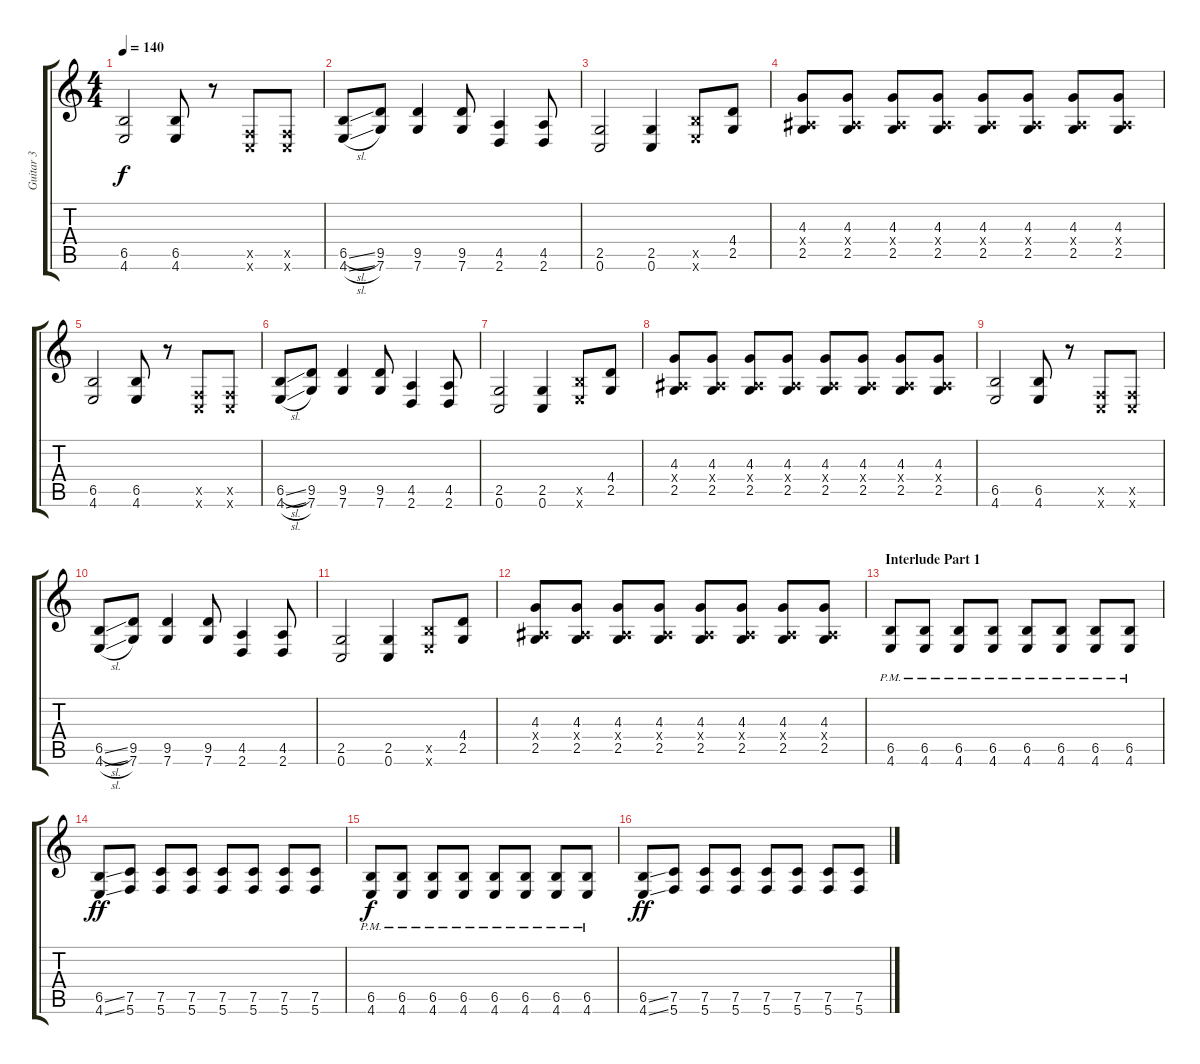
\track ("Guitar 3" "Guitar 3") {instrument electricguitarclean}
\staff {score tabs}
\tuning (C4 G3 Eb3 Bb2 F2 C2) {hide}
\ts (4 4)
\tempo 140
\clef g2
\ks c
(6.5 4.6).2{dy f volume 13 instrument distortionguitar} (6.5 4.6).8 r.8 (0.5{x} 0.6{x}).8 (0.5{x} 0.6{x}).8 |
(6.5{sl} 4.6{sl}).8 (9.5 7.6).8 (9.5 7.6).4 (9.5 7.6).8 (4.5 2.6).4 (4.5 2.6).8 |
(2.5 0.6).2 (2.5 0.6).4 (6.5{x} 4.6{x}).8 (4.4 2.5).8 |
(4.3 0.4{x} 2.5).8 (4.3 0.4{x} 2.5).8 (4.3 0.4{x} 2.5).8 (4.3 0.4{x} 2.5).8 (4.3 0.4{x} 2.5).8 (4.3 0.4{x} 2.5).8 (4.3 0.4{x} 2.5).8 (4.3 0.4{x} 2.5).8 |
(6.5 4.6).2{volume 13 instrument distortionguitar} (6.5 4.6).8 r.8 (0.5{x} 0.6{x}).8 (0.5{x} 0.6{x}).8 |
(6.5{sl} 4.6{sl}).8 (9.5 7.6).8 (9.5 7.6).4 (9.5 7.6).8 (4.5 2.6).4 (4.5 2.6).8 |
(2.5 0.6).2 (2.5 0.6).4 (6.5{x} 4.6{x}).8 (4.4 2.5).8 |
(4.3 0.4{x} 2.5).8 (4.3 0.4{x} 2.5).8 (4.3 0.4{x} 2.5).8 (4.3 0.4{x} 2.5).8 (4.3 0.4{x} 2.5).8 (4.3 0.4{x} 2.5).8 (4.3 0.4{x} 2.5).8 (4.3 0.4{x} 2.5).8 |
(6.5 4.6).2{volume 13 instrument distortionguitar} (6.5 4.6).8 r.8 (0.5{x} 0.6{x}).8 (0.5{x} 0.6{x}).8 |
(6.5{sl} 4.6{sl}).8 (9.5 7.6).8 (9.5 7.6).4 (9.5 7.6).8 (4.5 2.6).4 (4.5 2.6).8 |
(2.5 0.6).2 (2.5 0.6).4 (6.5{x} 4.6{x}).8 (4.4 2.5).8 |
(4.3 0.4{x} 2.5).8 (4.3 0.4{x} 2.5).8 (4.3 0.4{x} 2.5).8 (4.3 0.4{x} 2.5).8 (4.3 0.4{x} 2.5).8 (4.3 0.4{x} 2.5).8 (4.3 0.4{x} 2.5).8 (4.3 0.4{x} 2.5).8 |
\section ("" "Interlude Part 1")
(6.5{pm} 4.6{pm}).8{volume 13} (6.5{pm} 4.6{pm}).8 (6.5{pm} 4.6{pm}).8 (6.5{pm} 4.6{pm}).8 (6.5{pm} 4.6{pm}).8 (6.5{pm} 4.6{pm}).8 (6.5{pm} 4.6{pm}).8 (6.5{pm} 4.6{pm}).8 |
(6.5{ss} 4.6{ss}).8{dy ff} (7.5 5.6).8 (7.5 5.6).8 (7.5 5.6).8 (7.5 5.6).8 (7.5 5.6).8 (7.5 5.6).8 (7.5 5.6).8 |
(6.5{pm} 4.6{pm}).8{dy f volume 13} (6.5{pm} 4.6{pm}).8 (6.5{pm} 4.6{pm}).8 (6.5{pm} 4.6{pm}).8 (6.5{pm} 4.6{pm}).8 (6.5{pm} 4.6{pm}).8 (6.5{pm} 4.6{pm}).8 (6.5{pm} 4.6{pm}).8 |
(6.5{ss} 4.6{ss}).8{dy ff} (7.5 5.6).8 (7.5 5.6).8 (7.5 5.6).8 (7.5 5.6).8 (7.5 5.6).8 (7.5 5.6).8 (7.5 5.6).8
